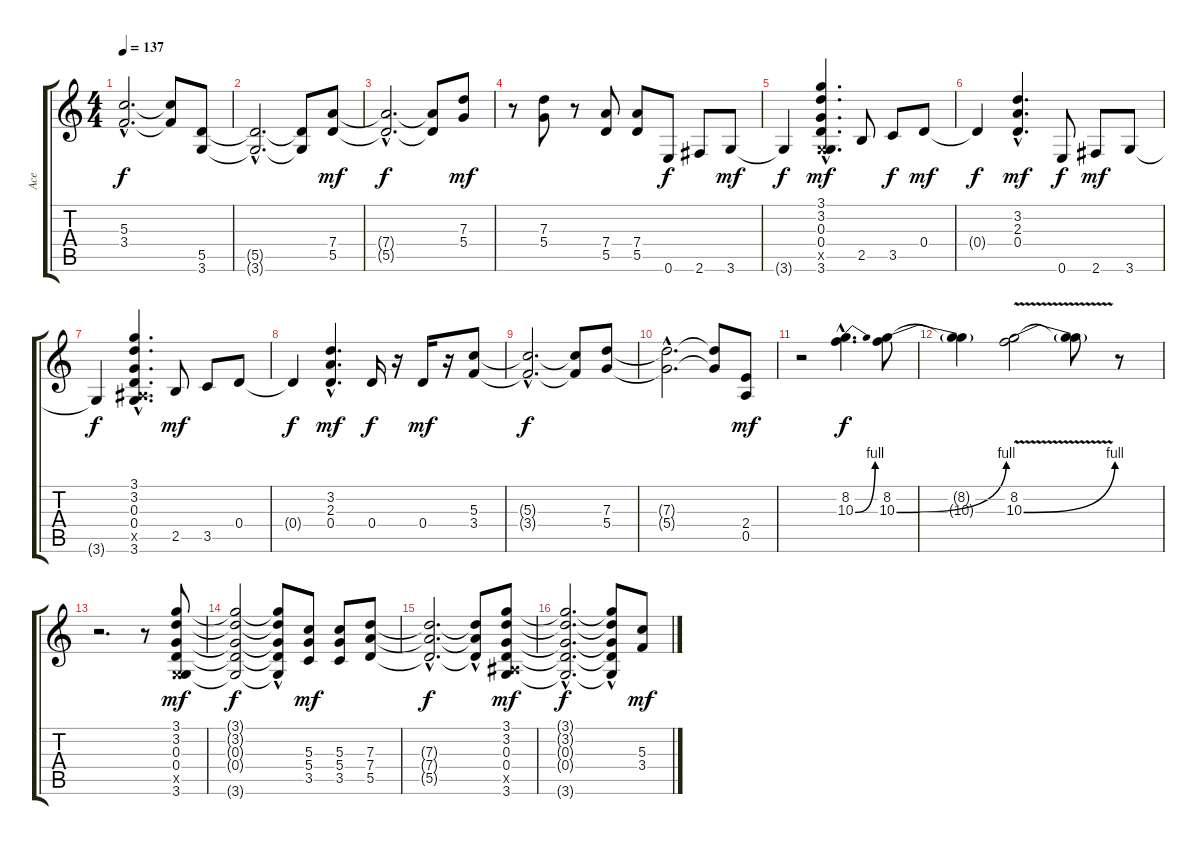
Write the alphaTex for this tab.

\track ("Ace" "Ace") {instrument distortionguitar}
\staff {score tabs}
\tuning (E4 B3 G3 D3 A2 E2) {hide}
\ts (4 4)
\tempo 137
\clef g2
\ks c
(5.3{hac t} 3.4{hac t}).2{d dy f} (5.3{t} 3.4{t}).8 (5.5 3.6).8 |
(5.5{hac t} 3.6{hac t}).2{d} (5.5{t} 3.6{t}).8 (7.4 5.5).8{dy mf} |
(7.4{hac t} 5.5{hac t}).2{d dy f} (7.4{t} 5.5{t}).8 (7.3 5.4).8{dy mf} |
r.8 (7.3 5.4).8 r.8 (7.4 5.5).8 (7.4 5.5).8 0.6.8{dy f} 2.6.8 3.6.8{dy mf} |
3.6{t}.4{dy f} (3.1{hac} 3.2{hac} 0.3{hac} 0.4{hac} -2.5{hac x} 3.6{hac}).4{d dy mf} 2.5.8 3.5.8{dy f} 0.4.8{dy mf} |
0.4{t}.4{dy f} (3.2{hac} 2.3{hac} 0.4{hac}).4{d dy mf} 0.6.8{dy f} 2.6.8{dy mf} 3.6.8 |
3.6{t}.4{dy f} (3.1{hac} 3.2{hac} 0.3{hac} 0.4{hac} 1.5{hac x} 3.6{hac}).4{d} 2.5.8{dy mf} 3.5.8 0.4.8 |
0.4{t}.4{dy f} (3.2{hac} 2.3{hac} 0.4{hac}).4{d dy mf} 0.4.16{dy f} r.16 0.4.16{dy mf} r.16 (5.3 3.4).8 |
(5.3{hac t} 3.4{hac t}).2{d dy f} (5.3{t} 3.4{t}).8 (7.3 5.4).8 |
(7.3{hac t} 5.4{hac t}).2{d} (7.3{t} 5.4{t}).8 (2.4 0.5).8{dy mf} |
r.2 (8.2{hac} 10.3{be (bend 0 0 60 4) hac}).4{d dy f} (8.2 10.3{be (bend 0 0 60 4)}).8 |
(8.2{t} 10.3{t}).4 (8.2{v} 10.3{be (bend 0 0 60 4) v}).2 (8.2{t} 10.3{t}).8 r.8 |
r.2{d} r.8 (3.1 3.2 0.3 0.4 -2.5{x} 3.6).8{dy mf} |
(3.1{t} 3.2{t} 0.3{t} 0.4{t} 3.6{t}).2{dy f} (3.1{hac t} 3.2{t} 0.3{t} 0.4{t} 3.6{t}).8 (5.3 5.4 3.5).8{dy mf} (5.3 5.4 3.5).8 (7.3 7.4 5.5).8 |
(7.3{hac t} 7.4{hac t} 5.5{hac t}).2{d dy f} (7.3{t} 7.4{hac t} 5.5{t}).8 (3.1 3.2 0.3 0.4 1.5{x} 3.6).8{dy mf} |
(3.1{hac t} 3.2{hac t} 0.3{hac t} 0.4{hac t} 3.6{hac t}).2{d dy f} (3.1{t} 3.2{t} 0.3{t} 0.4{t} 3.6{hac t}).8 (5.3 3.4).8{dy mf}
